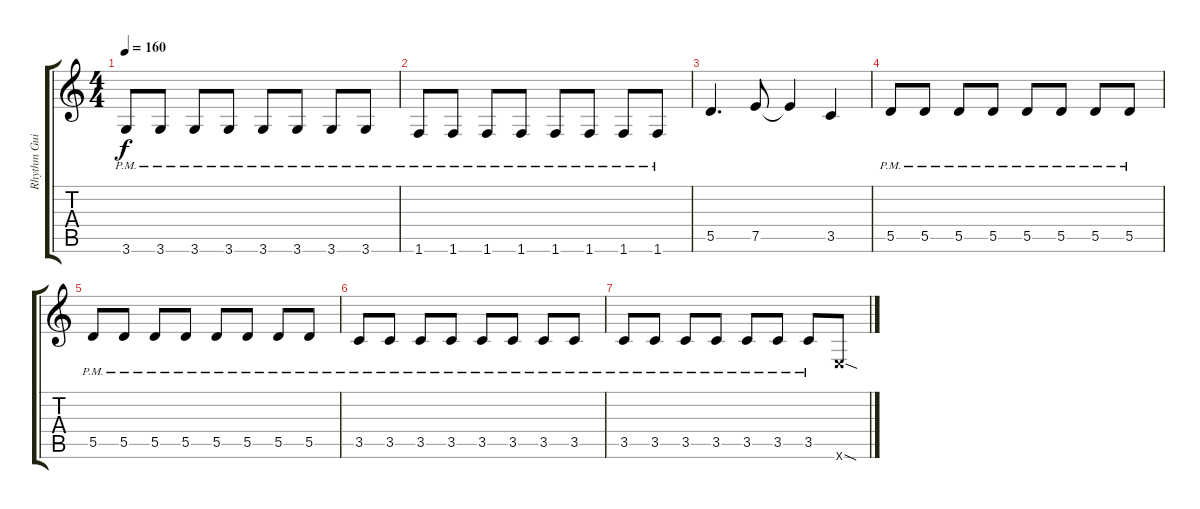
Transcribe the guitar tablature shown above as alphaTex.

\track ("Rhythm Guitar" "Rhythm Gui") {instrument overdrivenguitar}
\staff {score tabs}
\tuning (E4 B3 G3 D3 A2 E2) {hide}
\ts (4 4)
\tempo 160
\clef g2
\ks c
3.6{pm}.8{dy f} 3.6{pm}.8 3.6{pm}.8 3.6{pm}.8 3.6{pm}.8 3.6{pm}.8 3.6{pm}.8 3.6{pm}.8 |
1.6{pm}.8 1.6{pm}.8 1.6{pm}.8 1.6{pm}.8 1.6{pm}.8 1.6{pm}.8 1.6{pm}.8 1.6{pm}.8 |
5.5.4{d} 7.5.8 7.5{t}.4 3.5.4 |
5.5{pm}.8 5.5{pm}.8 5.5{pm}.8 5.5{pm}.8 5.5{pm}.8 5.5{pm}.8 5.5{pm}.8 5.5{pm}.8 |
5.5{pm}.8 5.5{pm}.8 5.5{pm}.8 5.5{pm}.8 5.5{pm}.8 5.5{pm}.8 5.5{pm}.8 5.5{pm}.8 |
3.5{pm}.8 3.5{pm}.8 3.5{pm}.8 3.5{pm}.8 3.5{pm}.8 3.5{pm}.8 3.5{pm}.8 3.5{pm}.8 |
3.5{pm}.8 3.5{pm}.8 3.5{pm}.8 3.5{pm}.8 3.5{pm}.8 3.5{pm}.8 3.5{pm}.8 0.6{sod x}.8
